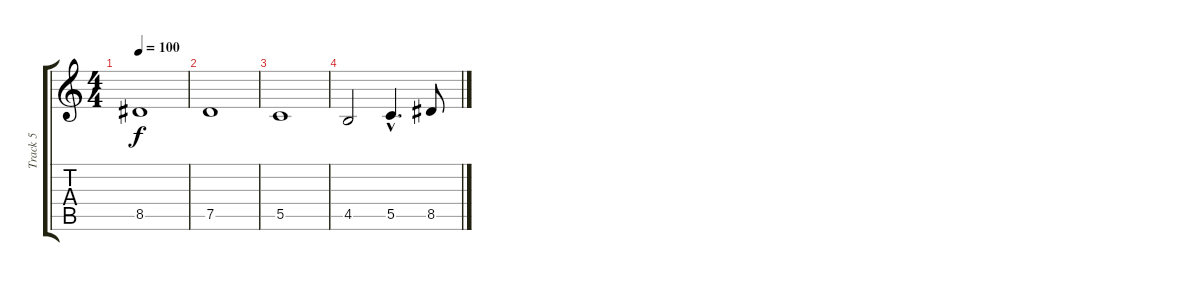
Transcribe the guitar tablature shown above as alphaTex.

\track ("Track 5" "Track 5") {instrument overdrivenguitar}
\staff {score tabs}
\tuning (D4 A3 F3 C3 G2 C2) {hide}
\ts (4 4)
\tempo 100
\clef g2
\ks c
8.5.1{dy f} |
7.5.1 |
5.5.1 |
4.5.2 5.5{hac}.4{d} 8.5.8
